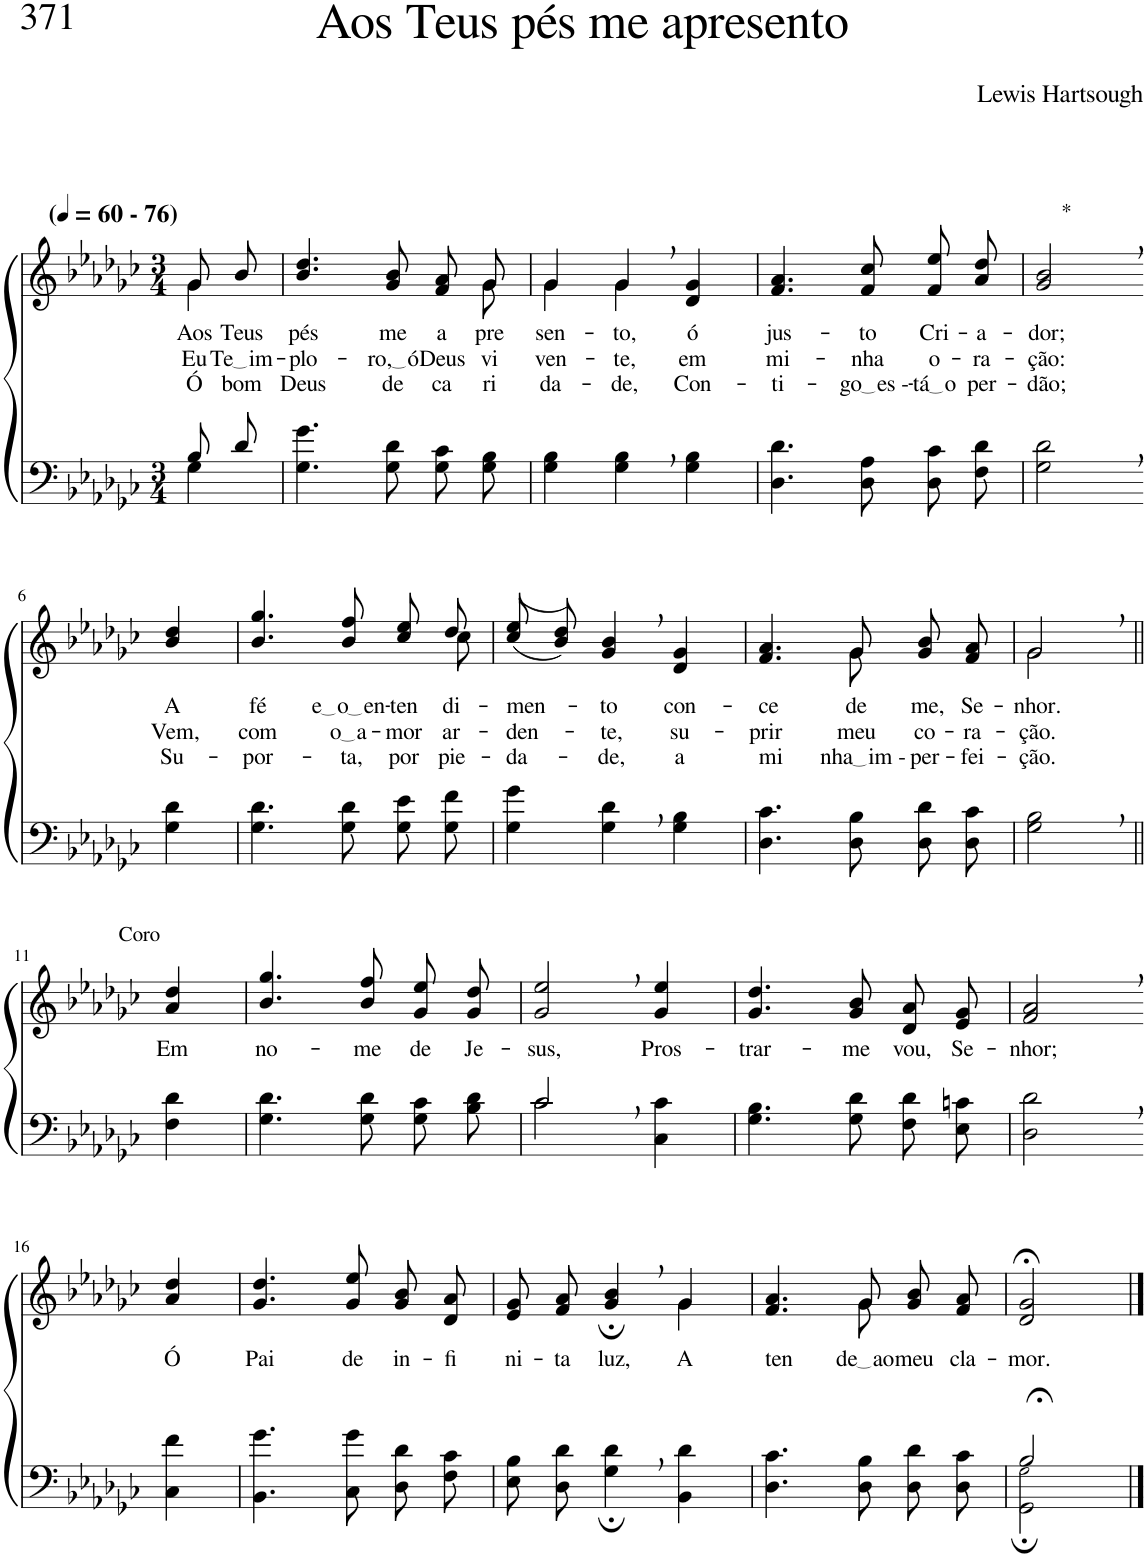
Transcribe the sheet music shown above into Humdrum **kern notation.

**kern	**kern	**text	**text	**text
*part2	*part1	*part1	*part1	*part1
*staff2	*staff1	*staff1	*staff1	*staff1
*I"Parte III e IV	*I"Parte I e II	*	*	*
*clefF4	*clefG2	*	*	*
*Trd2c3	*Trd2c3	*	*	*
*k[b-e-a-d-g-c-]	*k[b-e-a-d-g-c-]	*	*	*
*M3/4	*M3/4	*	*	*
*MM60	*MM60	*	*	*
=1	=1	=1	=1	=1
*^	*^	*	*	*
!	!	!LO:TX:a:B:t=(	!	!	!	!
!	!	!LO:TX:a:B:t=- 76)	!	!	!	!
!	!	!	!	!LO:LY:b	!LO:LY:b	!LO:LY:b
8B-/L	4G-\	8g-/L	4g-\	Aos	Eu	Ó
!	!	!	!	!LO:LY:b	!LO:LY:b	!LO:LY:b
8d-/J	.	8b-/J	.	Teus	Te im	bom
*v	*v	*	*	*	*	*
=2	=2	=2	=2	=2	=2
!	!	!	!LO:LY:b	!LO:LY:b	!LO:LY:b
4.G-\ 4.g-\	4.b-/ 4.dd-/	8ryy	pés	-plo-	Deus
!	!	!	!LO:LY:b	!LO:LY:b	!LO:LY:b
*	*v	*v	*	*	*
8G-\ 8d-\	8g-/ 8b-/	me	ro, ó	de
!	!	!LO:LY:b	!LO:LY:b	!LO:LY:b
8G-\ 8c-\L	8f/ 8a-/L	a-	Deus	ca-
*	*^	*	*	*
!	!	!	!LO:LY:b	!LO:LY:b	!LO:LY:b
8G-\ 8B-\J	8g-/J	8g-\	-pre-	vi-	-ri-
=3	=3	=3	=3	=3	=3
!	!	!	!LO:LY:b	!LO:LY:b	!LO:LY:b
4G-\ 4B-\	4g-\	4g-/	-sen-	-ven-	-da-
!	!	!	!LO:LY:b	!LO:LY:b	!LO:LY:b
4G-\, 4B-\,	4g-,\	4g-/	-to,	-te,	-de,
!	!	!	!LO:LY:b	!LO:LY:b	!LO:LY:b
4G-\ 4B-\	4ryy	4d-/ 4g-/	ó	em	Con-
=4	=4	=4	=4	=4	=4
!	!	!	!LO:LY:b	!LO:LY:b	!LO:LY:b
*	*v	*v	*	*	*
4.D-\ 4.d-\	4.f/ 4.a-/	jus-	mi-	-ti-
!	!	!LO:LY:b	!LO:LY:b	!LO:LY:b
8D-\ 8A-\	8f/ 8cc-/	-to	-nha	go es -
!	!	!LO:LY:b	!LO:LY:b	!LO:LY:b
8D-\ 8c-\L	8f/ 8ee-/L	Cri-	o-	tá o
!	!	!LO:LY:b	!LO:LY:b	!LO:LY:b
8F\ 8d-\J	8a-/ 8dd-/J	-a-	-ra-	per-
=5	=5	=5	=5	=5
!	!LO:TX:a:t=*	!	!	!
!	!	!LO:LY:b	!LO:LY:b	!LO:LY:b
2G-\, 2d-\,	2g-/, 2b-/,	-dor;	-ção:	-dão;
!!LO:LB:g=z
=6-	=6-	=6-	=6-	=6-
!	!	!LO:LY:b	!LO:LY:b	!LO:LY:b
4G-\ 4d-\	4b-/ 4dd-/	A	Vem,	Su-
=7	=7	=7	=7	=7
!	!	!LO:LY:b	!LO:LY:b	!LO:LY:b
*	*^	*	*	*
4.G-\ 4.d-\	4.b-/ 4.gg-/	8ryy	fé	com	-por-
!	!	!	!LO:LY:b	!LO:LY:b	!LO:LY:b
*	*v	*v	*	*	*
8G-\ 8d-\	8b-/ 8ff/	e o en	o a	-ta,
!	!	!LO:LY:b	!LO:LY:b	!LO:LY:b
8G-\ 8e-\L	8cc-\ 8ee-\L	-ten-	-mor	por
*	*^	*	*	*
!	!	!	!LO:LY:b	!LO:LY:b	!LO:LY:b
8G-\ 8f\J	8dd-\J	8cc-\	-di-	ar-	pie-
=8	=8	=8	=8	=8	=8
!	!	!	!LO:LY:b	!LO:LY:b	!LO:LY:b
*	*v	*v	*	*	*
4G-\ 4g-\	((8cc-\ 8ee-\L	-men-	-den-	-da-
.	8b-\ 8dd-\J))	.	.	.
!	!	!LO:LY:b	!LO:LY:b	!LO:LY:b
4G-\, 4d-\,	4g-/, 4b-/,	-to	-te,	-de,
!	!	!LO:LY:b	!LO:LY:b	!LO:LY:b
4G-\ 4B-\	4d-/ 4g-/	con-	su-	a
=9	=9	=9	=9	=9
!	!	!LO:LY:b	!LO:LY:b	!LO:LY:b
*	*^	*	*	*
4.D-\ 4.c-\	4.f/ 4.a-/	4.ryy	-ce-	-prir	mi-
!	!	!	!LO:LY:b	!LO:LY:b	!LO:LY:b
8D-\ 8B-\	8g-/	8g-\	-de-	meu	nha im -
!	!	!	!LO:LY:b	!LO:LY:b	!LO:LY:b
8D-\ 8d-\L	8g-/ 8b-/L	4ryy	-me,	co-	-per-
!	!	!	!LO:LY:b	!LO:LY:b	!LO:LY:b
8D-\ 8c-\J	8f/ 8a-/J	.	Se-	-ra-	-fei-
=10	=10	=10	=10	=10	=10
!	!	!	!LO:LY:b	!LO:LY:b	!LO:LY:b
2G-\, 2B-\,	2g-,\	2g-/	-nhor.	-ção.	-ção.
!!LO:LB:g=z
=11||	=11||	=11||	=11||	=11||	=11||
!	!LO:TX:a:t=Coro	!	!	!	!
!	!	!	!LO:LY:b	!	!
*	*v	*v	*	*	*
4F\ 4d-\	4a-/ 4dd-/	Em	.	.
=12	=12	=12	=12	=12
!	!	!LO:LY:b	!	!
4.G-\ 4.d-\	4.b-/ 4.gg-/	no-	.	.
!	!	!LO:LY:b	!	!
8G-\ 8d-\	8b-/ 8ff/	-me	.	.
!	!	!LO:LY:b	!	!
8G-\ 8c-\L	8g-\ 8ee-\L	de	.	.
!	!	!LO:LY:b	!	!
8B-\ 8d-\J	8g-\ 8dd-\J	Je-	.	.
=13	=13	=13	=13	=13
*^	*	*	*	*
!	!	!	!LO:LY:b	!	!
2c-,/	2c-\	2g-/, 2ee-/,	-sus,	.	.
!	!	!	!LO:LY:b	!	!
4ryy	4C-\ 4c-\	4g-/ 4ee-/	Pros-	.	.
=14	=14	=14	=14	=14	=14
!	!	!	!LO:LY:b	!	!
*v	*v	*	*	*	*
4.G-\ 4.B-\	4.g-/ 4.dd-/	-trar-	.	.
!	!	!LO:LY:b	!	!
8G-\ 8d-\	8g-/ 8b-/	-me	.	.
!	!	!LO:LY:b	!	!
8F\ 8d-\L	8d-/ 8a-/L	vou,	.	.
!	!	!LO:LY:b	!	!
8E-\ 8cn\J	8e-/ 8g-/J	Se-	.	.
=15	=15	=15	=15	=15
!	!	!LO:LY:b	!	!
2D-\, 2d-\,	2f/, 2a-/,	-nhor;	.	.
!!LO:LB:g=z
=16-	=16-	=16-	=16-	=16-
!	!	!LO:LY:b	!	!
4C-\ 4f\	4a-/ 4dd-/	Ó	.	.
=17	=17	=17	=17	=17
!	!	!LO:LY:b	!	!
4.BB-\ 4.g-\	4.g-/ 4.dd-/	Pai	.	.
!	!	!LO:LY:b	!	!
8C-\ 8g-\	8g-/ 8ee-/	de	.	.
!	!	!LO:LY:b	!	!
8D-\ 8d-\L	8g-/ 8b-/L	in-	.	.
!	!	!LO:LY:b	!	!
8F\ 8c-\J	8d-/ 8a-/J	-fi-	.	.
=18	=18	=18	=18	=18
*	*^	*	*	*
!	!	!	!LO:LY:b	!	!
8E-\ 8B-\L	2ryy	8e-/ 8g-/L	-ni-	.	.
!	!	!	!LO:LY:b	!	!
8D-\ 8d-\J	.	8f/ 8a-/J	-ta	.	.
!	!	!	!LO:LY:b	!	!
4G-\;, 4d-\;,	.	4g-/; 4b-/;	luz,	.	.
!	!	!	!LO:LY:b	!	!
4BB-\ 4d-\	4g-\	4g-/	A	.	.
=19	=19	=19	=19	=19	=19
!	!	!	!LO:LY:b	!	!
4.D-\ 4.c-\	4.f/ 4.a-/	4.ryy	ten-	.	.
!	!	!	!LO:LY:b	!	!
8D-\ 8B-\	8g-/	8g-\	de ao	.	.
!	!	!	!LO:LY:b	!	!
8D-\ 8d-\L	8g-/ 8b-/L	4ryy	meu	.	.
!	!	!	!LO:LY:b	!	!
8D-\ 8c-\J	8f/ 8a-/J	.	cla-	.	.
*	*v	*v	*	*	*
=20	=20	=20	=20	=20
*^	*	*	*	*
!	!	!	!LO:LY:b	!	!
2B-;</	2GG-\; 2G-!\;	2d-/;< 2g-/;<	-mor.	.	.
*v	*v	*	*	*	*
==	==	==	==	==
*-	*-	*-	*-	*-
